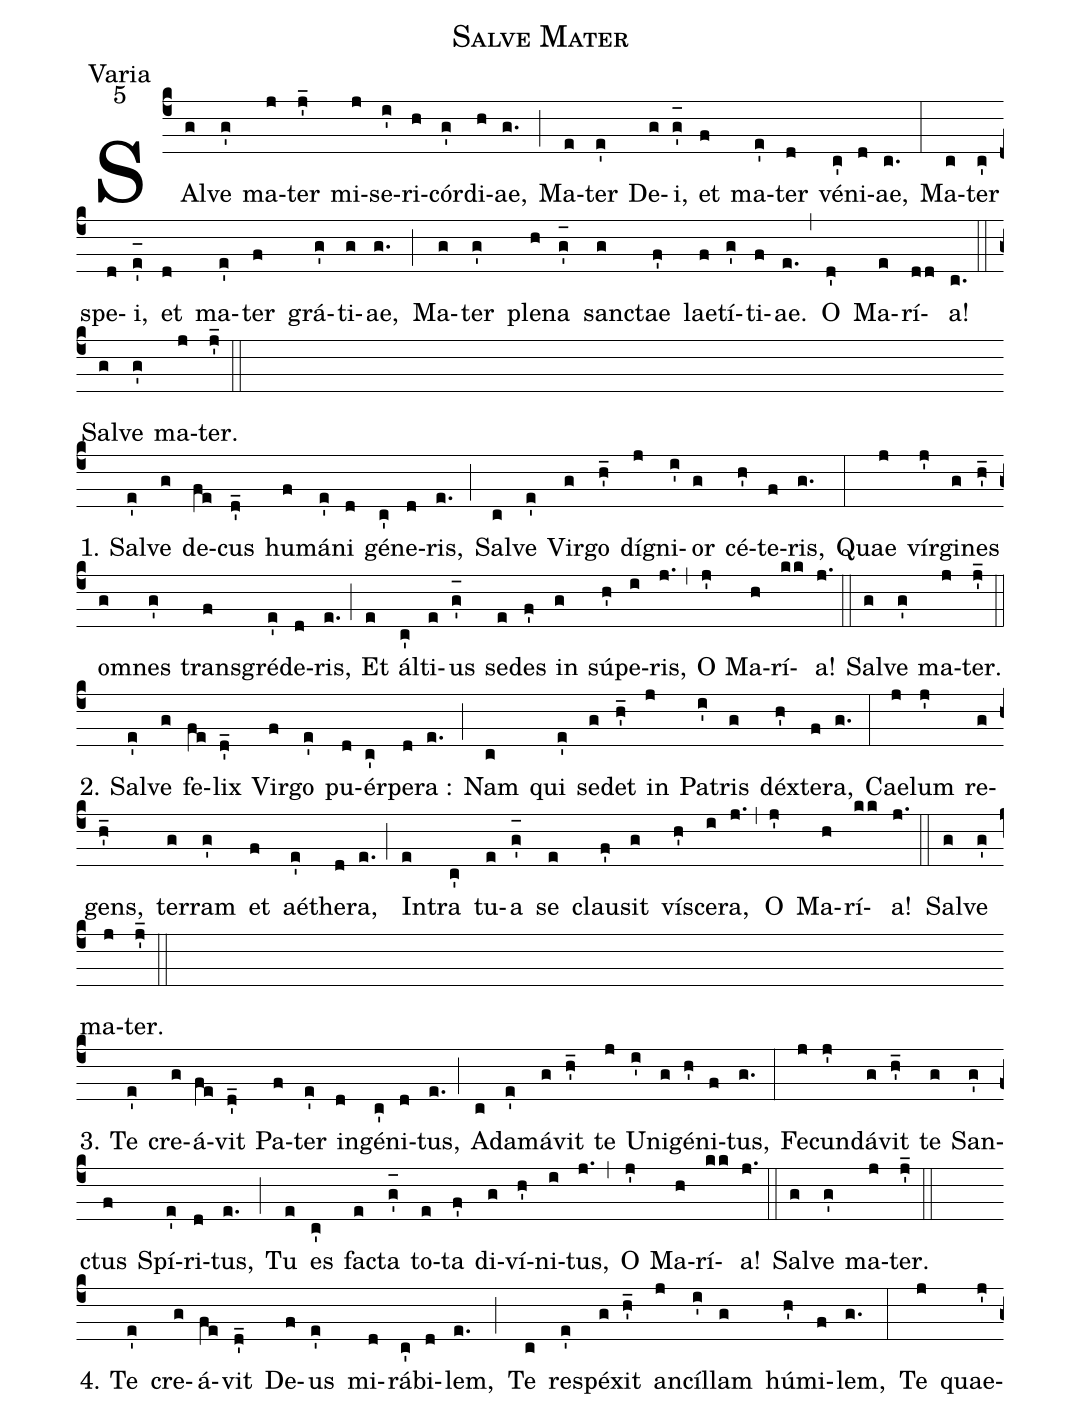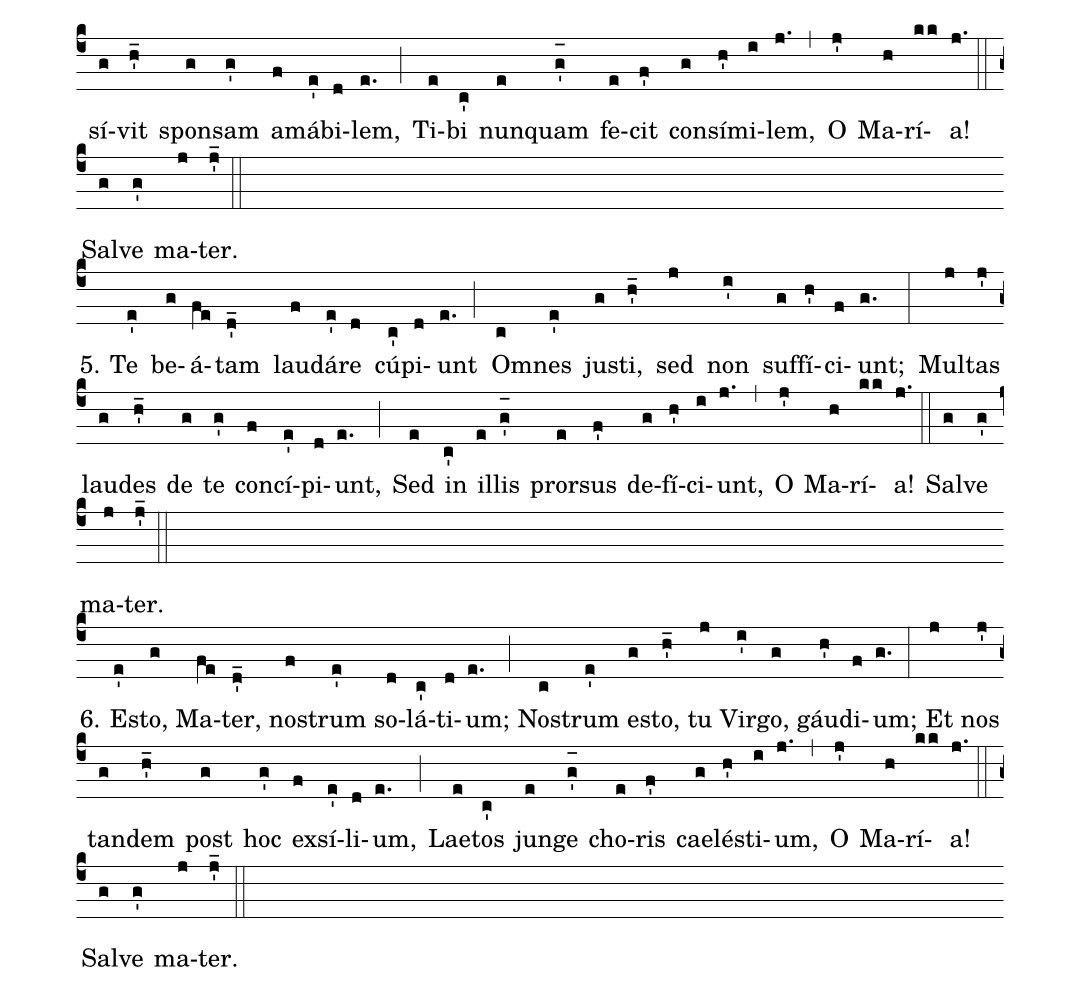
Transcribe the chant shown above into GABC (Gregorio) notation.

name:Salve Mater;
office-part:Varia;
mode:5;
%%
(c4) SAl(g)ve(g') ma(j)ter(j'_) mi(j)se(i')ri(h)cór(g')di(h)ae,(g.) (;) Ma(e)ter(e') De(g)i,(g'_[oh:h]) et(f) ma(e')ter(d) vé(c')ni(d)ae,(c.) (:) Ma(c)ter(c') spe(d)i,(e'_[oh:h]) et(d) ma(e')ter(f) grá(g')ti(g)ae,(g.) (;) Ma(g)ter(g') ple(h)na(g'_[oh:h]) san(g)ctae(f') lae(f)tí(g')ti(f)ae.(e.) (,) O(d') Ma(e)rí(dd)a!(c.) (::)
Sal(g)ve(g') ma(j)ter.(j'_) (::) (Z-)
1. Sal(e')ve(g) de(fe)cus(d'_) hu(f)má(e')ni(d) gé(c')ne(d)ris,(e.) (;) Sal(c)ve(e') Vir(g)go(h'_) dí(j)gni(i')or(g) cé(h')te(f)ris,(g.) (:) Quae(j) vír(j')gi(g)nes(h'_) o(g)mnes(g') trans(f)gré(e')de(d)ris,(e.) (;) Et(e) ál(c')ti(e)us(g'_[oh:h]) se(e)des(f') in(g) sú(h')pe(i)ris,(j.) (,) O(j') Ma(h)rí(kk)a!(j.) (::)
Sal(g)ve(g') ma(j)ter.(j'_) (::) (Z-)
2. Sal(e')ve(g) fe(fe)lix(d'_) Vir(f)go(e') pu(d)ér(c')pe(d)ra :(e.) (;) Nam(c) qui(e') se(g)det(h'_) in(j) Pa(i')tris(g) déx(h')te(f)ra,(g.) (:) Cae(j)lum(j') re(g)gens,(h'_) ter(g)ram(g') et(f) aé(e')the(d)ra,(e.) (;) In(e)tra(c') tu(e)a(g'_[oh:h]) se(e) clau(f')sit(g) ví(h')sce(i)ra,(j.) (,) O(j') Ma(h)rí(kk)a!(j.) (::)
Sal(g)ve(g') ma(j)ter.(j'_) (::) (Z-)
3. Te(e')  cre(g)á(fe)vit(d'_) Pa(f)ter(e') in(d)gé(c')ni(d)tus,(e.) (;) A(c)da(e')má(g)vit(h'_) te(j) U(i')ni(g)gé(h')ni(f)tus,(g.) (:) Fe(j)cun(j')dá(g)vit(h'_) te(g) San(g')ctus(f) Spí(e')ri(d)tus,(e.) (;) Tu(e) es(c') fa(e)cta(g'_[oh:h]) to(e)ta(f') di(g)ví(h')ni(i)tus,(j.) (,) O(j') Ma(h)rí(kk)a!(j.) (::)
Sal(g)ve(g') ma(j)ter.(j'_) (::) (Z-)
4. Te(e') cre(g)á(fe)vit(d'_) De(f)us(e') mi(d)rá(c')bi(d)lem,(e.) (;) Te(c) re(e')spé(g)xit(h'_) an(j)cíl(i')lam(g) hú(h')mi(f)lem,(g.) (:) Te(j) quae(j')sí(g)vit(h'_) spon(g)sam(g') a(f)má(e')bi(d)lem,(e.) (;) Ti(e)bi(c') nun(e)quam(g'_[oh:h]) fe(e)cit(f') con(g)sí(h')mi(i)lem,(j.) (,) O(j') Ma(h)rí(kk)a!(j.) (::)
Sal(g)ve(g') ma(j)ter.(j'_) (::) (Z-)
5. Te(e') be(g)á(fe)tam(d'_) lau(f)dá(e')re(d) cú(c')pi(d)unt(e.) (;) O(c)mnes(e') ju(g)sti,(h'_) sed(j) non(i') suf(g)fí(h')ci(f)unt;(g.) (:) Mul(j)tas(j') lau(g)des(h'_) de(g) te(g') con(f)cí(e')pi(d)unt,(e.) (;) Sed(e) in(c') il(e)lis(g'_[oh:h]) pror(e)sus(f') de(g)fí(h')ci(i)unt,(j.) (,) O(j') Ma(h)rí(kk)a!(j.) (::)
Sal(g)ve(g') ma(j)ter.(j'_) (::) (Z-)
6. E(e')sto,(g) Ma(fe)ter,(d'_) no(f)strum(e') so(d)lá(c')ti(d)um;(e.) (;) No(c)strum(e') e(g)sto,(h'_) tu(j) Vir(i')go,(g) gáu(h')di(f)um;(g.) (:) Et(j) nos(j') tan(g)dem(h'_) post(g) hoc(g') ex(f)sí(e')li(d)um,(e.) (;) Lae(e)tos(c') jun(e)ge(g'_[oh:h]) cho(e)ris(f') cae(g)lé(h')sti(i)um,(j.) (,) O(j') Ma(h)rí(kk)a!(j.) (::)
Sal(g)ve(g') ma(j)ter.(j'_) (::)
